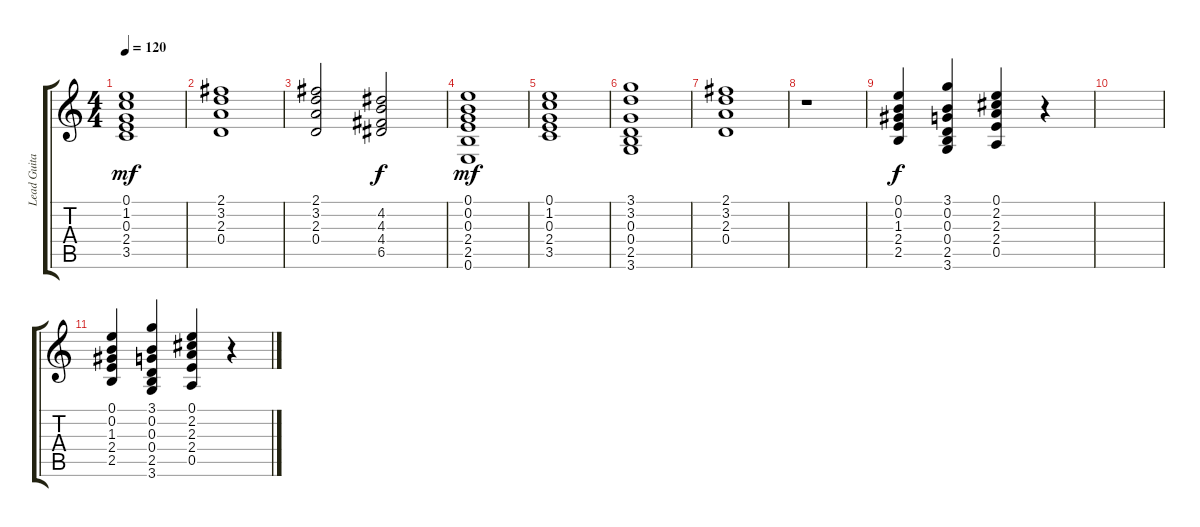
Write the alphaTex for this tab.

\track ("Lead Guitar" "Lead Guita") {instrument overdrivenguitar}
\staff {score tabs}
\tuning (E4 B3 G3 D3 A2 E2) {hide}
\ts (4 4)
\tempo 120
\clef g2
\ks c
(0.1 1.2 0.3 2.4 3.5).1{dy mf} |
(2.1 3.2 2.3 0.4).1 |
(2.1 3.2 2.3 0.4).2 (4.2 4.3 4.4 6.5).2{dy f} |
(0.1 0.2 0.3 2.4 2.5 0.6).1{dy mf} |
(0.1 1.2 0.3 2.4 3.5).1 |
(3.1 3.2 0.3 0.4 2.5 3.6).1 |
(2.1 3.2 2.3 0.4).1 |
r.1 |
(0.1 0.2 1.3 2.4 2.5).4{dy f} (3.1 0.2 0.3 0.4 2.5 3.6).4 (0.1 2.2 2.3 2.4 0.5).4 r.4 |
|
(0.1 0.2 1.3 2.4 2.5).4 (3.1 0.2 0.3 0.4 2.5 3.6).4 (0.1 2.2 2.3 2.4 0.5).4 r.4
